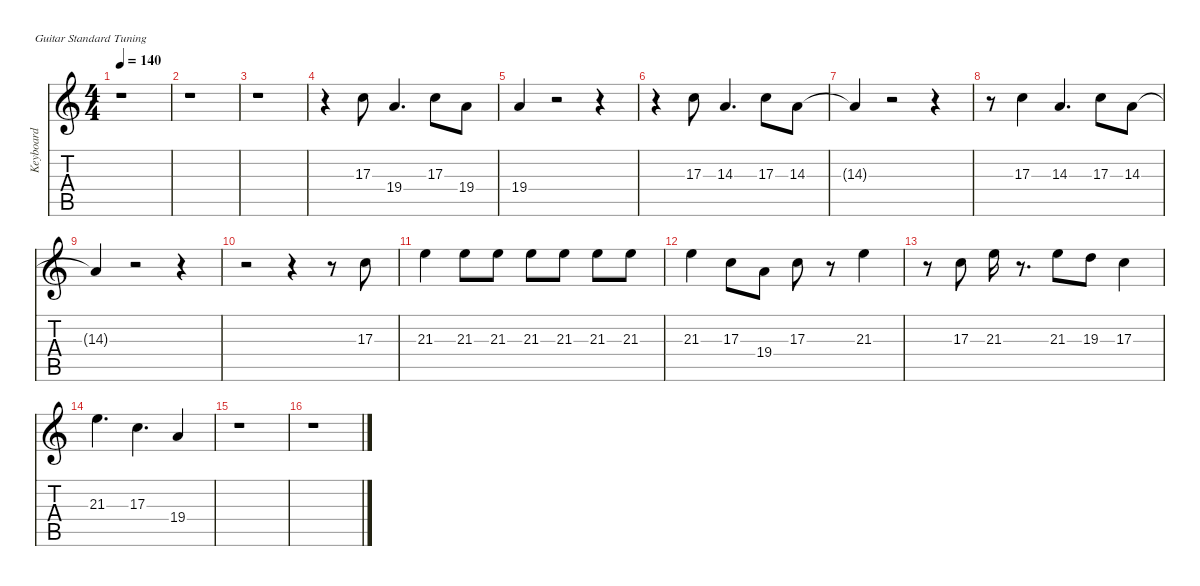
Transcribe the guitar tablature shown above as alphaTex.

\defaultSystemsLayout 4
\hideDynamics
\bracketExtendMode nobrackets
\otherSystemsTrackNameOrientation horizontal
\track ("Keyboard" "Keyboard") {instrument clarinet}
\staff {score tabs}
\tuning (E4 B3 G3 D3 A2 E2)
\ts (4 4)
\tempo 140
\clef g2
\ks c
r.1{dy f} |
r.1 |
r.1 |
r.4 17.3.8 19.4.4{d} 17.3.8 19.4.8 |
19.4.4 r.2 r.4 |
r.4 17.3.8 14.3.4{d} 17.3.8 14.3.8 |
14.3{t}.4 r.2 r.4 |
r.8 17.3.4 14.3.4{d} 17.3.8 14.3.8 |
14.3{t}.4 r.2 r.4 |
r.2 r.4 r.8 17.3.8 |
21.3.4 21.3.8 21.3.8 21.3.8 21.3.8 21.3.8 21.3.8 |
21.3.4 17.3.8 19.4.8 17.3.8 r.8 21.3.4 |
r.8 17.3.8 21.3.16 r.8{d} 21.3.8 19.3.8 17.3.4 |
21.3.4{d} 17.3.4{d} 19.4.4 |
r.1 |
r.1
